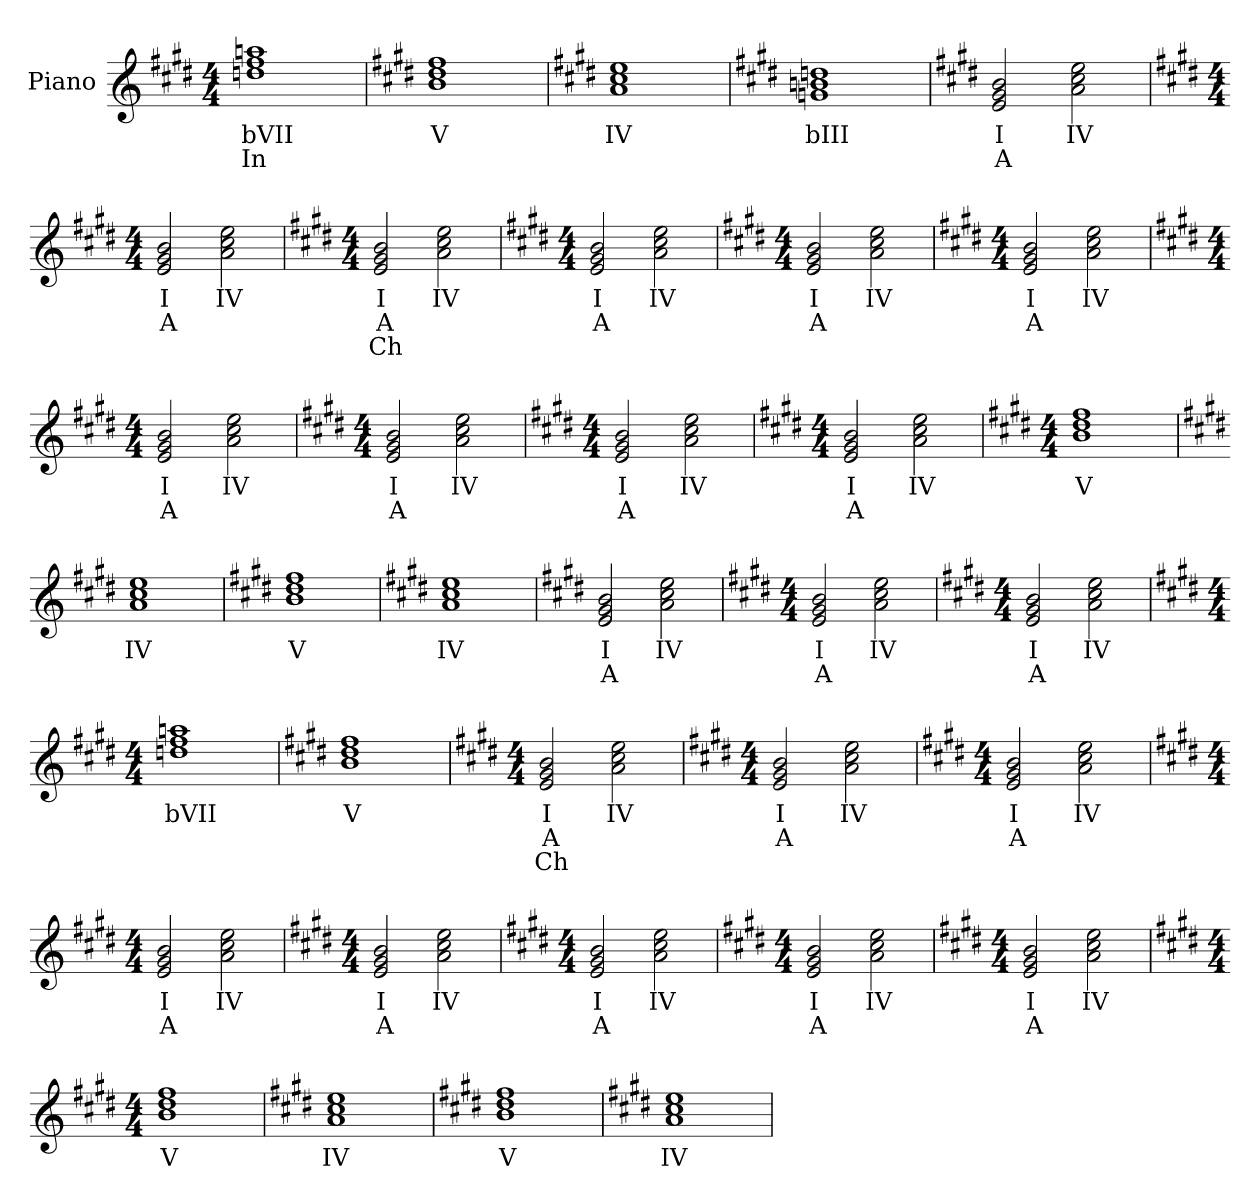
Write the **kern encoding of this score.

**kern	**text	**text	**text
*part1	*part1	*part1	*part1
*staff1	*staff1	*staff1	*staff1
*I"Piano	*	*	*
*I'Pno	*	*	*
*k[f#c#g#d#]	*	*	*
*E:	*	*	*
*M4/4	*	*	*
=	=	=	=
1ddn 1ff# 1aan	bVII	In	.
=	=	=	=
*k[f#c#g#d#]	*	*	*
*E:	*	*	*
1b 1dd# 1ff#	V	.	.
=	=	=	=
*k[f#c#g#d#]	*	*	*
*E:	*	*	*
1a 1cc# 1ee	IV	.	.
=	=	=	=
*k[f#c#g#d#]	*	*	*
*E:	*	*	*
1gn 1bn 1ddn	bIII	.	.
=	=	=	=
*k[f#c#g#d#]	*	*	*
*E:	*	*	*
2e 2g# 2b	I	A	.
2a 2cc# 2ee	IV	.	.
=	=	=	=
*k[f#c#g#d#]	*	*	*
*E:	*	*	*
*M4/4	*	*	*
2e 2g# 2b	I	A	.
2a 2cc# 2ee	IV	.	.
=	=	=	=
*k[f#c#g#d#]	*	*	*
*E:	*	*	*
*M4/4	*	*	*
2e 2g# 2b	I	A	Ch
2a 2cc# 2ee	IV	.	.
=	=	=	=
*k[f#c#g#d#]	*	*	*
*E:	*	*	*
*M4/4	*	*	*
2e 2g# 2b	I	A	.
2a 2cc# 2ee	IV	.	.
=	=	=	=
*k[f#c#g#d#]	*	*	*
*E:	*	*	*
*M4/4	*	*	*
2e 2g# 2b	I	A	.
2a 2cc# 2ee	IV	.	.
=	=	=	=
*k[f#c#g#d#]	*	*	*
*E:	*	*	*
*M4/4	*	*	*
2e 2g# 2b	I	A	.
2a 2cc# 2ee	IV	.	.
=	=	=	=
*k[f#c#g#d#]	*	*	*
*E:	*	*	*
*M4/4	*	*	*
2e 2g# 2b	I	A	.
2a 2cc# 2ee	IV	.	.
=	=	=	=
*k[f#c#g#d#]	*	*	*
*E:	*	*	*
*M4/4	*	*	*
2e 2g# 2b	I	A	.
2a 2cc# 2ee	IV	.	.
=	=	=	=
*k[f#c#g#d#]	*	*	*
*E:	*	*	*
*M4/4	*	*	*
2e 2g# 2b	I	A	.
2a 2cc# 2ee	IV	.	.
=	=	=	=
*k[f#c#g#d#]	*	*	*
*E:	*	*	*
*M4/4	*	*	*
2e 2g# 2b	I	A	.
2a 2cc# 2ee	IV	.	.
=	=	=	=
*k[f#c#g#d#]	*	*	*
*E:	*	*	*
*M4/4	*	*	*
1b 1dd# 1ff#	V	.	.
=	=	=	=
*k[f#c#g#d#]	*	*	*
*E:	*	*	*
1a 1cc# 1ee	IV	.	.
=	=	=	=
*k[f#c#g#d#]	*	*	*
*E:	*	*	*
1b 1dd# 1ff#	V	.	.
=	=	=	=
*k[f#c#g#d#]	*	*	*
*E:	*	*	*
1a 1cc# 1ee	IV	.	.
=	=	=	=
*k[f#c#g#d#]	*	*	*
*E:	*	*	*
2e 2g# 2b	I	A	.
2a 2cc# 2ee	IV	.	.
=	=	=	=
*k[f#c#g#d#]	*	*	*
*E:	*	*	*
*M4/4	*	*	*
2e 2g# 2b	I	A	.
2a 2cc# 2ee	IV	.	.
=	=	=	=
*k[f#c#g#d#]	*	*	*
*E:	*	*	*
*M4/4	*	*	*
2e 2g# 2b	I	A	.
2a 2cc# 2ee	IV	.	.
=	=	=	=
*k[f#c#g#d#]	*	*	*
*E:	*	*	*
*M4/4	*	*	*
1ddn 1ff# 1aan	bVII	.	.
=	=	=	=
*k[f#c#g#d#]	*	*	*
*E:	*	*	*
1b 1dd# 1ff#	V	.	.
=	=	=	=
*k[f#c#g#d#]	*	*	*
*E:	*	*	*
*M4/4	*	*	*
2e 2g# 2b	I	A	Ch
2a 2cc# 2ee	IV	.	.
=	=	=	=
*k[f#c#g#d#]	*	*	*
*E:	*	*	*
*M4/4	*	*	*
2e 2g# 2b	I	A	.
2a 2cc# 2ee	IV	.	.
=	=	=	=
*k[f#c#g#d#]	*	*	*
*E:	*	*	*
*M4/4	*	*	*
2e 2g# 2b	I	A	.
2a 2cc# 2ee	IV	.	.
=	=	=	=
*k[f#c#g#d#]	*	*	*
*E:	*	*	*
*M4/4	*	*	*
2e 2g# 2b	I	A	.
2a 2cc# 2ee	IV	.	.
=	=	=	=
*k[f#c#g#d#]	*	*	*
*E:	*	*	*
*M4/4	*	*	*
2e 2g# 2b	I	A	.
2a 2cc# 2ee	IV	.	.
=	=	=	=
*k[f#c#g#d#]	*	*	*
*E:	*	*	*
*M4/4	*	*	*
2e 2g# 2b	I	A	.
2a 2cc# 2ee	IV	.	.
=	=	=	=
*k[f#c#g#d#]	*	*	*
*E:	*	*	*
*M4/4	*	*	*
2e 2g# 2b	I	A	.
2a 2cc# 2ee	IV	.	.
=	=	=	=
*k[f#c#g#d#]	*	*	*
*E:	*	*	*
*M4/4	*	*	*
2e 2g# 2b	I	A	.
2a 2cc# 2ee	IV	.	.
=	=	=	=
*k[f#c#g#d#]	*	*	*
*E:	*	*	*
*M4/4	*	*	*
1b 1dd# 1ff#	V	.	.
=	=	=	=
*k[f#c#g#d#]	*	*	*
*E:	*	*	*
1a 1cc# 1ee	IV	.	.
=	=	=	=
*k[f#c#g#d#]	*	*	*
*E:	*	*	*
1b 1dd# 1ff#	V	.	.
=	=	=	=
*k[f#c#g#d#]	*	*	*
*E:	*	*	*
1a 1cc# 1ee	IV	.	.
=	=	=	=
*-	*-	*-	*-
